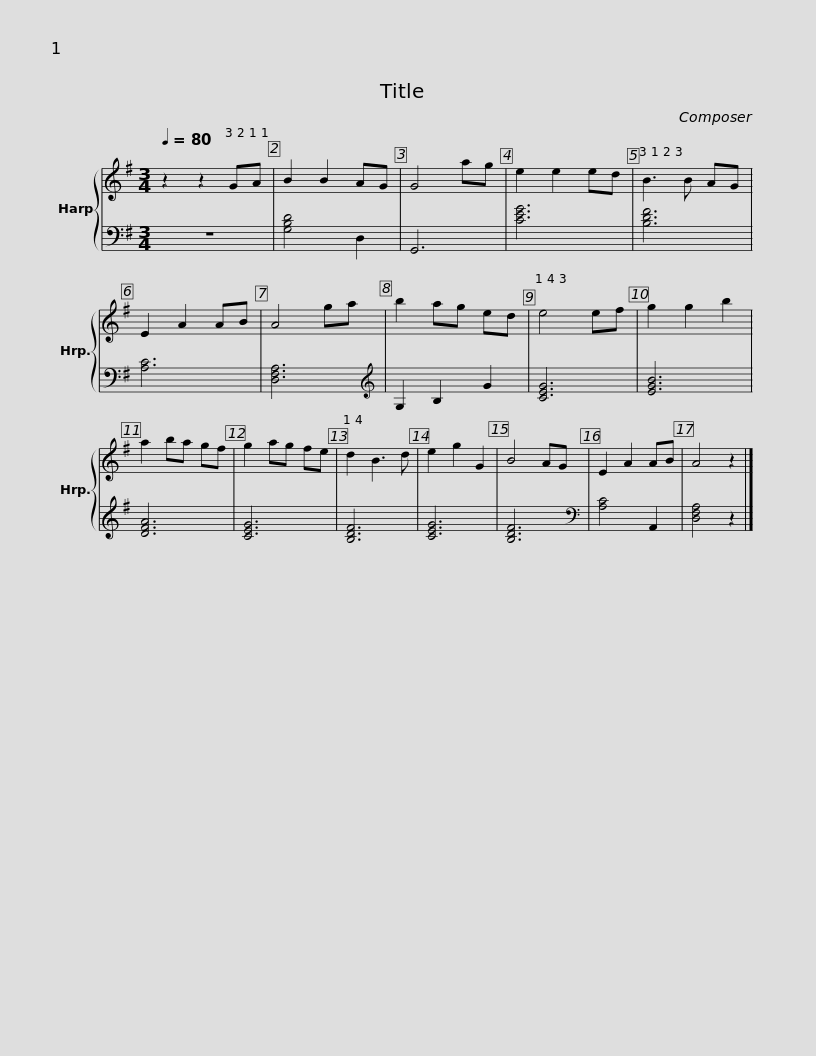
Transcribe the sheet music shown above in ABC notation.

X:1
%%score { 1 | 2 }
L:1/8
Q:1/4=80
M:3/4
I:linebreak $
K:G
V:1 treble
V:2 bass
V:1
 z2 z2 GA | B2 B2 AG | G4 ag | e2 e2 ed |$ B3 B AG | %5
 E2 A2 AB | A4 ga | b2 ag ed |$ e4 ef | g2 g2 b2 | %10
 a2 ba gf | g2 ag fe |$ d2 B3 d | e2 g2 G2 | B4 AG | %15
 E2 A2 AB | A4 z2 |] %17
V:2
 z6 | [G,B,D]4 D,2 | G,,6 | [CEG]6 |$ [B,DF]6 | %5
 [A,C]6 | [D,F,A,]6 |[K:treble] G,2 B,2 G2 |$ [CEG]6 | [EGB]6 | %10
 [DFA]6 | [CEG]6 |$ [B,DF]6 | [CEG]6 | [B,DF]6 | %15
[K:bass] [A,C]4 A,,2 | [D,F,A,]4 z2 |] %17
